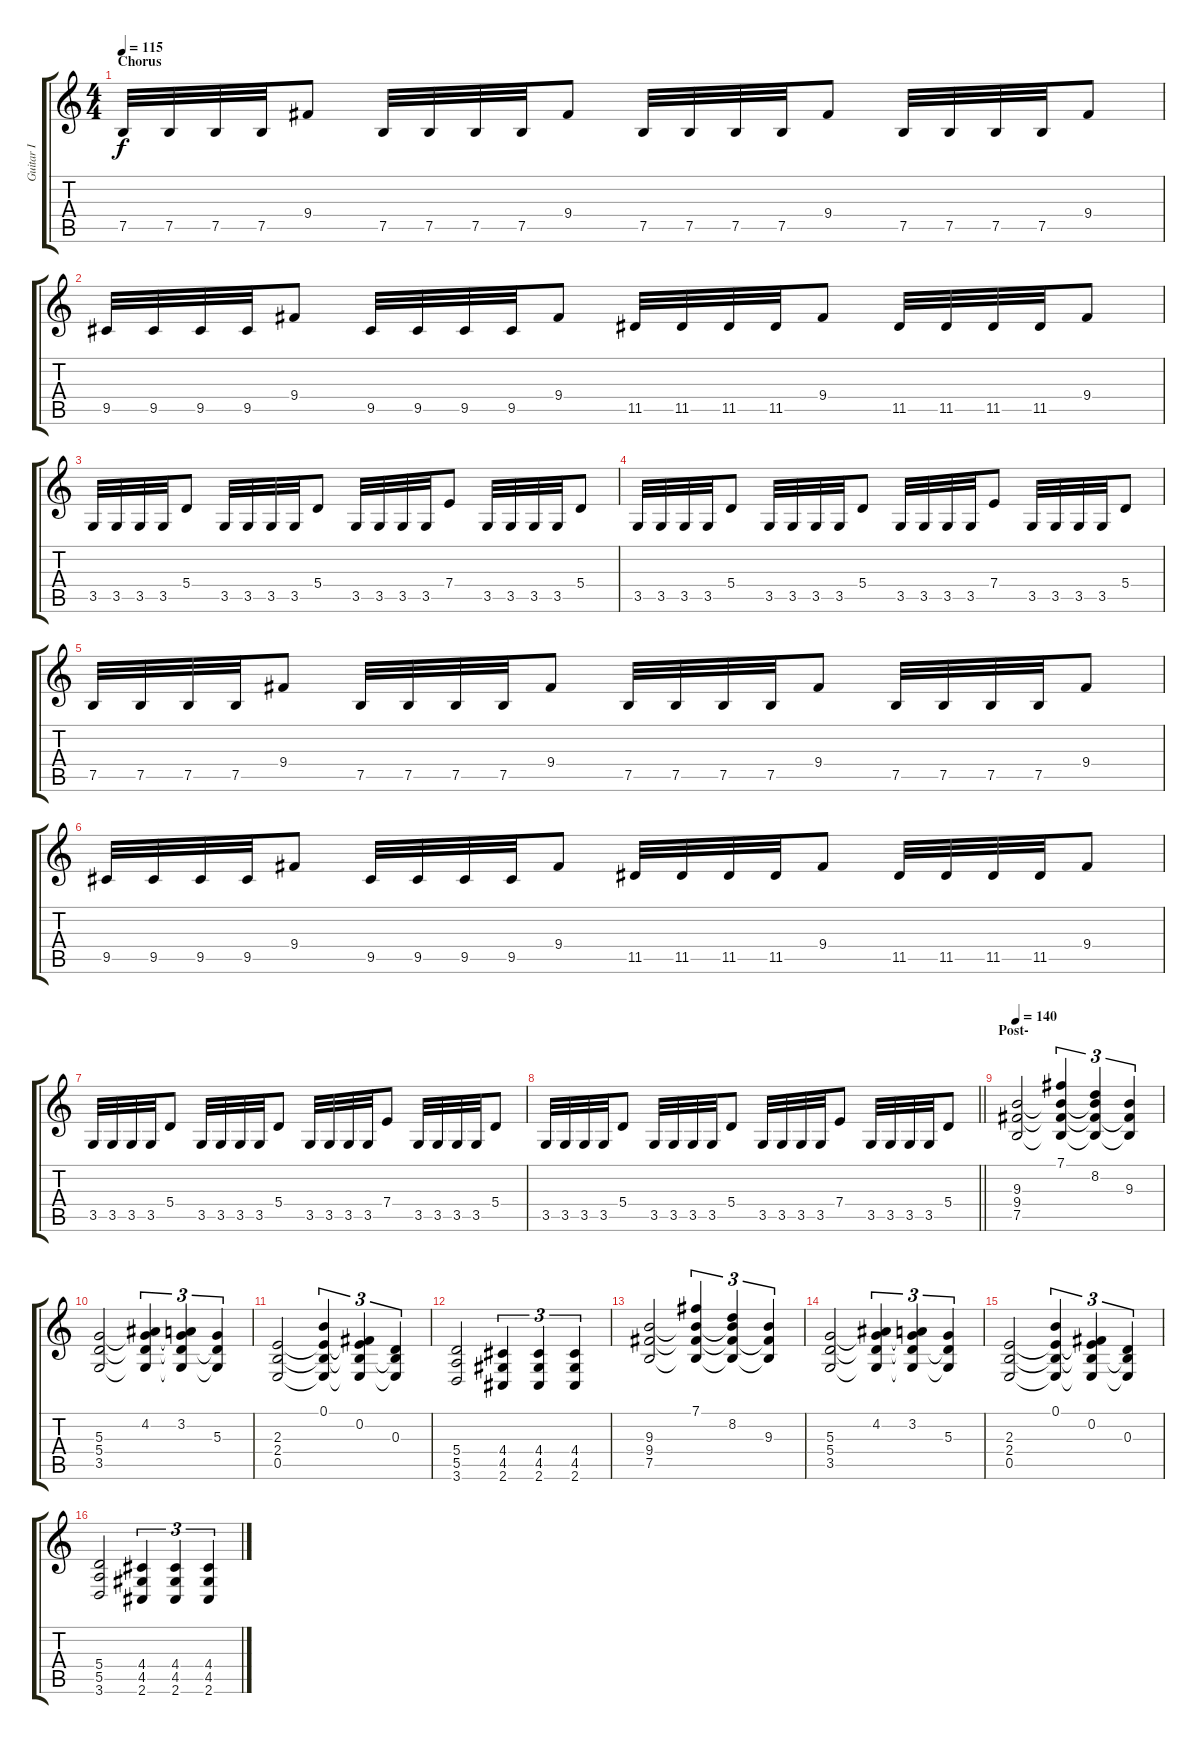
\track ("Guitar I" "Guitar I") {instrument distortionguitar}
\staff {score tabs}
\tuning (B3 Gb3 D3 A2 E2 B1) {hide}
\ts (4 4)
\section ("" "Chorus")
\tempo 115
\clef g2
\ks c
7.5.32{dy f} 7.5.32 7.5.32 7.5.32 9.4.8 7.5.32 7.5.32 7.5.32 7.5.32 9.4.8 7.5.32 7.5.32 7.5.32 7.5.32 9.4.8 7.5.32 7.5.32 7.5.32 7.5.32 9.4.8 |
9.5.32 9.5.32 9.5.32 9.5.32 9.4.8 9.5.32 9.5.32 9.5.32 9.5.32 9.4.8 11.5.32 11.5.32 11.5.32 11.5.32 9.4.8 11.5.32 11.5.32 11.5.32 11.5.32 9.4.8 |
3.5.32 3.5.32 3.5.32 3.5.32 5.4.8 3.5.32 3.5.32 3.5.32 3.5.32 5.4.8 3.5.32 3.5.32 3.5.32 3.5.32 7.4.8 3.5.32 3.5.32 3.5.32 3.5.32 5.4.8 |
3.5.32 3.5.32 3.5.32 3.5.32 5.4.8 3.5.32 3.5.32 3.5.32 3.5.32 5.4.8 3.5.32 3.5.32 3.5.32 3.5.32 7.4.8 3.5.32 3.5.32 3.5.32 3.5.32 5.4.8 |
7.5.32 7.5.32 7.5.32 7.5.32 9.4.8 7.5.32 7.5.32 7.5.32 7.5.32 9.4.8 7.5.32 7.5.32 7.5.32 7.5.32 9.4.8 7.5.32 7.5.32 7.5.32 7.5.32 9.4.8 |
9.5.32 9.5.32 9.5.32 9.5.32 9.4.8 9.5.32 9.5.32 9.5.32 9.5.32 9.4.8 11.5.32 11.5.32 11.5.32 11.5.32 9.4.8 11.5.32 11.5.32 11.5.32 11.5.32 9.4.8 |
3.5.32 3.5.32 3.5.32 3.5.32 5.4.8 3.5.32 3.5.32 3.5.32 3.5.32 5.4.8 3.5.32 3.5.32 3.5.32 3.5.32 7.4.8 3.5.32 3.5.32 3.5.32 3.5.32 5.4.8 |
\barLineRight lightlight
3.5.32 3.5.32 3.5.32 3.5.32 5.4.8 3.5.32 3.5.32 3.5.32 3.5.32 5.4.8 3.5.32 3.5.32 3.5.32 3.5.32 7.4.8 3.5.32 3.5.32 3.5.32 3.5.32 5.4.8 |
\section ("" "Post-")
\tempo 140
(9.3 9.4 7.5).2 (7.1 9.3{t} 9.4{t} 7.5{t}).4{tu (3 2)} (8.2 9.3{t} 9.4{t} 7.5{t}).4{tu (3 2)} (9.3 9.4{t} 7.5{t}).4{tu (3 2)} |
(5.3 5.4 3.5).2 (4.2 5.3{t} 5.4{t} 3.5{t}).4{tu (3 2)} (3.2 5.3{t} 5.4{t} 3.5{t}).4{tu (3 2)} (5.3 5.4{t} 3.5{t}).4{tu (3 2)} |
(2.3 2.4 0.5).2 (0.1 2.3{t} 2.4{t} 0.5{t}).4{tu (3 2)} (0.2 2.3{t} 2.4{t} 0.5{t}).4{tu (3 2)} (0.3 2.4{t} 0.5{t}).4{tu (3 2)} |
(5.4 5.5 3.6).2 (4.4 4.5 2.6).4{tu (3 2)} (4.4 4.5 2.6).4{tu (3 2)} (4.4 4.5 2.6).4{tu (3 2)} |
(9.3 9.4 7.5).2 (7.1 9.3{t} 9.4{t} 7.5{t}).4{tu (3 2)} (8.2 9.3{t} 9.4{t} 7.5{t}).4{tu (3 2)} (9.3 9.4{t} 7.5{t}).4{tu (3 2)} |
(5.3 5.4 3.5).2 (4.2 5.3{t} 5.4{t} 3.5{t}).4{tu (3 2)} (3.2 5.3{t} 5.4{t} 3.5{t}).4{tu (3 2)} (5.3 5.4{t} 3.5{t}).4{tu (3 2)} |
(2.3 2.4 0.5).2 (0.1 2.3{t} 2.4{t} 0.5{t}).4{tu (3 2)} (0.2 2.3{t} 2.4{t} 0.5{t}).4{tu (3 2)} (0.3 2.4{t} 0.5{t}).4{tu (3 2)} |
(5.4 5.5 3.6).2 (4.4 4.5 2.6).4{tu (3 2)} (4.4 4.5 2.6).4{tu (3 2)} (4.4 4.5 2.6).4{tu (3 2)}
